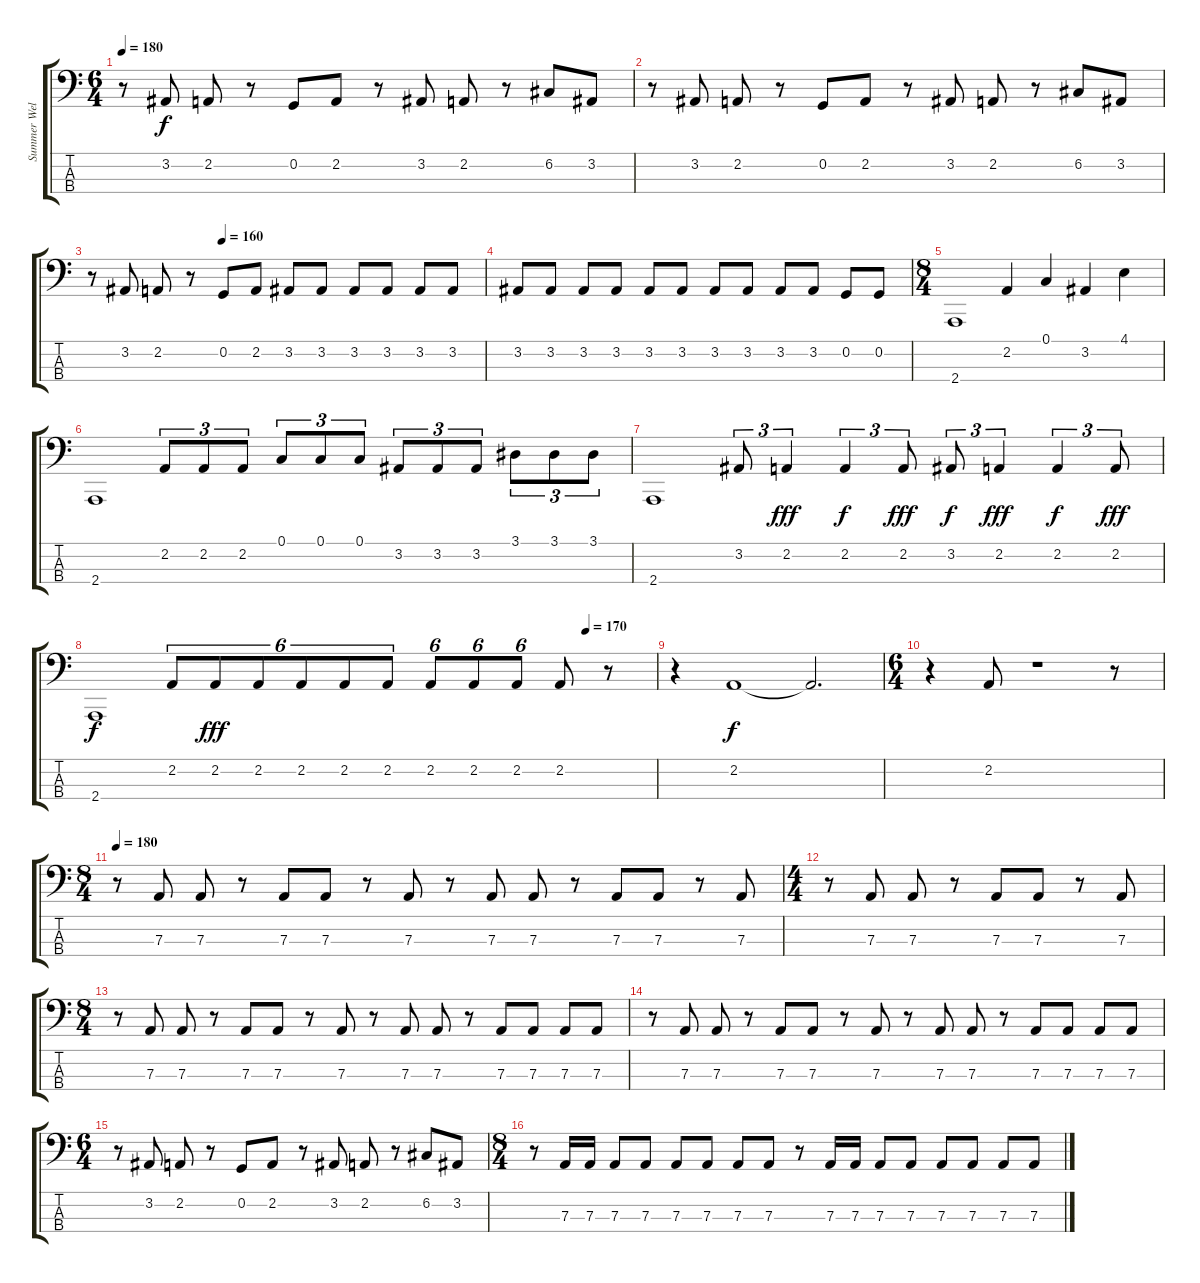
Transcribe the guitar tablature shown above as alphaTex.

\track ("Summer Welch" "Summer Wel") {instrument electricbassfinger}
\staff {score tabs}
\tuning (C2 G1 D1 G0) {hide}
\ts (6 4)
\tempo 180
\clef f4
\ks c
r.8{dy f} 3.2.8 2.2.8 r.8 0.2.8 2.2.8 r.8 3.2.8 2.2.8 r.8 6.2.8 3.2.8 |
r.8 3.2.8 2.2.8 r.8 0.2.8 2.2.8 r.8 3.2.8 2.2.8 r.8 6.2.8 3.2.8 |
\tempo (160 0.3333333333333333)
r.8 3.2.8 2.2.8 r.8 0.2.8 2.2.8 3.2.8 3.2.8 3.2.8 3.2.8 3.2.8 3.2.8 |
3.2.8 3.2.8 3.2.8 3.2.8 3.2.8 3.2.8 3.2.8 3.2.8 3.2.8 3.2.8 0.2.8 0.2.8 |
\ts (8 4)
2.4.1 2.2.4 0.1.4 3.2.4 4.1.4 |
2.4.1 2.2.8{tu (3 2)} 2.2.8{tu (3 2)} 2.2.8{tu (3 2)} 0.1.8{tu (3 2)} 0.1.8{tu (3 2)} 0.1.8{tu (3 2)} 3.2.8{tu (3 2)} 3.2.8{tu (3 2)} 3.2.8{tu (3 2)} 3.1.8{tu (3 2)} 3.1.8{tu (3 2)} 3.1.8{tu (3 2)} |
2.4.1 3.2.8{tu (3 2)} 2.2.4{tu (3 2) dy fff} 2.2.4{tu (3 2) dy f} 2.2.8{tu (3 2) dy fff} 3.2.8{tu (3 2) dy f} 2.2.4{tu (3 2) dy fff} 2.2.4{tu (3 2) dy f} 2.2.8{tu (3 2) dy fff} |
\tempo (170 0.875)
2.4.1{dy f} 2.2.8{tu (6 4)} 2.2.8{tu (6 4) dy fff} 2.2.8{tu (6 4)} 2.2.8{tu (6 4)} 2.2.8{tu (6 4)} 2.2.8{tu (6 4)} 2.2.8{tu (6 4)} 2.2.8{tu (6 4)} 2.2.8{tu (6 4)} 2.2.8 r.8 |
r.4 2.2.1{dy f} 2.2{t}.2{d} |
\ts (6 4)
r.4 2.2.8 r.1 r.8 |
\ts (8 4)
\tempo 180
r.8 7.3.8 7.3.8 r.8 7.3.8 7.3.8 r.8 7.3.8 r.8 7.3.8 7.3.8 r.8 7.3.8 7.3.8 r.8 7.3.8 |
\ts (4 4)
r.8 7.3.8 7.3.8 r.8 7.3.8 7.3.8 r.8 7.3.8 |
\ts (8 4)
r.8 7.3.8 7.3.8 r.8 7.3.8 7.3.8 r.8 7.3.8 r.8 7.3.8 7.3.8 r.8 7.3.8 7.3.8 7.3.8 7.3.8 |
r.8 7.3.8 7.3.8 r.8 7.3.8 7.3.8 r.8 7.3.8 r.8 7.3.8 7.3.8 r.8 7.3.8 7.3.8 7.3.8 7.3.8 |
\ts (6 4)
r.8 3.2.8 2.2.8 r.8 0.2.8 2.2.8 r.8 3.2.8 2.2.8 r.8 6.2.8 3.2.8 |
\ts (8 4)
r.8 7.3.16 7.3.16 7.3.8 7.3.8 7.3.8 7.3.8 7.3.8 7.3.8 r.8 7.3.16 7.3.16 7.3.8 7.3.8 7.3.8 7.3.8 7.3.8 7.3.8
